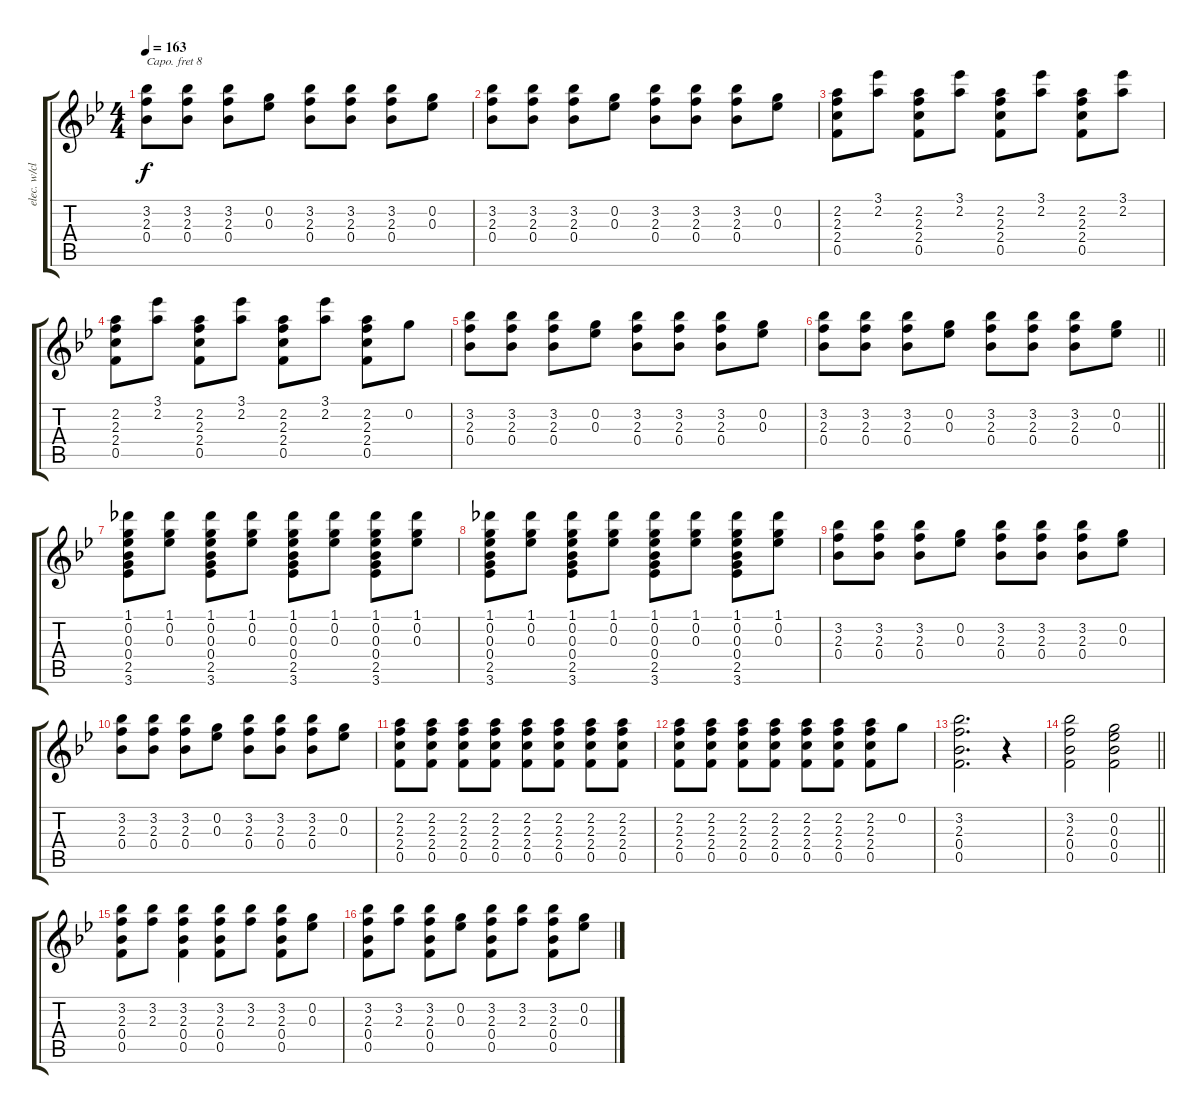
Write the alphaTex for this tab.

\track ("elec. w/clean tone" "elec. w/cl") {instrument electricguitarclean}
\staff {score tabs}
\capo 8
\tuning (E4 B3 G3 D3 A2 E2) {hide}
\ts (4 4)
\tempo 163
\clef g2
\ks bb
(3.2 2.3 0.4).8{dy f} (3.2 2.3 0.4).8 (3.2 2.3 0.4).8 (0.2 0.3).8 (3.2 2.3 0.4).8 (3.2 2.3 0.4).8 (3.2 2.3 0.4).8 (0.2 0.3).8 |
(3.2 2.3 0.4).8 (3.2 2.3 0.4).8 (3.2 2.3 0.4).8 (0.2 0.3).8 (3.2 2.3 0.4).8 (3.2 2.3 0.4).8 (3.2 2.3 0.4).8 (0.2 0.3).8 |
(2.2 2.3 2.4 0.5).8 (3.1 2.2).8 (2.2 2.3 2.4 0.5).8 (3.1 2.2).8 (2.2 2.3 2.4 0.5).8 (3.1 2.2).8 (2.2 2.3 2.4 0.5).8 (3.1 2.2).8 |
(2.2 2.3 2.4 0.5).8 (3.1 2.2).8 (2.2 2.3 2.4 0.5).8 (3.1 2.2).8 (2.2 2.3 2.4 0.5).8 (3.1 2.2).8 (2.2 2.3 2.4 0.5).8 0.2.8 |
(3.2 2.3 0.4).8 (3.2 2.3 0.4).8 (3.2 2.3 0.4).8 (0.2 0.3).8 (3.2 2.3 0.4).8 (3.2 2.3 0.4).8 (3.2 2.3 0.4).8 (0.2 0.3).8 |
\barLineRight lightlight
(3.2 2.3 0.4).8 (3.2 2.3 0.4).8 (3.2 2.3 0.4).8 (0.2 0.3).8 (3.2 2.3 0.4).8 (3.2 2.3 0.4).8 (3.2 2.3 0.4).8 (0.2 0.3).8 |
(1.1 0.2 0.3 0.4 2.5 3.6).8 (1.1 0.2 0.3).8 (1.1 0.2 0.3 0.4 2.5 3.6).8 (1.1 0.2 0.3).8 (1.1 0.2 0.3 0.4 2.5 3.6).8 (1.1 0.2 0.3).8 (1.1 0.2 0.3 0.4 2.5 3.6).8 (1.1 0.2 0.3).8 |
(1.1 0.2 0.3 0.4 2.5 3.6).8 (1.1 0.2 0.3).8 (1.1 0.2 0.3 0.4 2.5 3.6).8 (1.1 0.2 0.3).8 (1.1 0.2 0.3 0.4 2.5 3.6).8 (1.1 0.2 0.3).8 (1.1 0.2 0.3 0.4 2.5 3.6).8 (1.1 0.2 0.3).8 |
(3.2 2.3 0.4).8 (3.2 2.3 0.4).8 (3.2 2.3 0.4).8 (0.2 0.3).8 (3.2 2.3 0.4).8 (3.2 2.3 0.4).8 (3.2 2.3 0.4).8 (0.2 0.3).8 |
(3.2 2.3 0.4).8 (3.2 2.3 0.4).8 (3.2 2.3 0.4).8 (0.2 0.3).8 (3.2 2.3 0.4).8 (3.2 2.3 0.4).8 (3.2 2.3 0.4).8 (0.2 0.3).8 |
(2.2 2.3 2.4 0.5).8 (2.2 2.3 2.4 0.5).8 (2.2 2.3 2.4 0.5).8 (2.2 2.3 2.4 0.5).8 (2.2 2.3 2.4 0.5).8 (2.2 2.3 2.4 0.5).8 (2.2 2.3 2.4 0.5).8 (2.2 2.3 2.4 0.5).8 |
(2.2 2.3 2.4 0.5).8 (2.2 2.3 2.4 0.5).8 (2.2 2.3 2.4 0.5).8 (2.2 2.3 2.4 0.5).8 (2.2 2.3 2.4 0.5).8 (2.2 2.3 2.4 0.5).8 (2.2 2.3 2.4 0.5).8 0.2.8 |
(3.2 2.3 0.4 0.5).2{d} r.4 |
\barLineRight lightlight
(3.2 2.3 0.4 0.5).2 (0.2 0.3 0.4 0.5).2 |
(3.2 2.3 0.4 0.5).8 (3.2 2.3).8 (3.2 2.3 0.4 0.5).4 (3.2 2.3 0.4 0.5).8 (3.2 2.3).8 (3.2 2.3 0.4 0.5).8 (0.2 0.3).8 |
(3.2 2.3 0.4 0.5).8 (3.2 2.3).8 (3.2 2.3 0.4 0.5).8 (0.2 0.3).8 (3.2 2.3 0.4 0.5).8 (3.2 2.3).8 (3.2 2.3 0.4 0.5).8 (0.2 0.3).8
